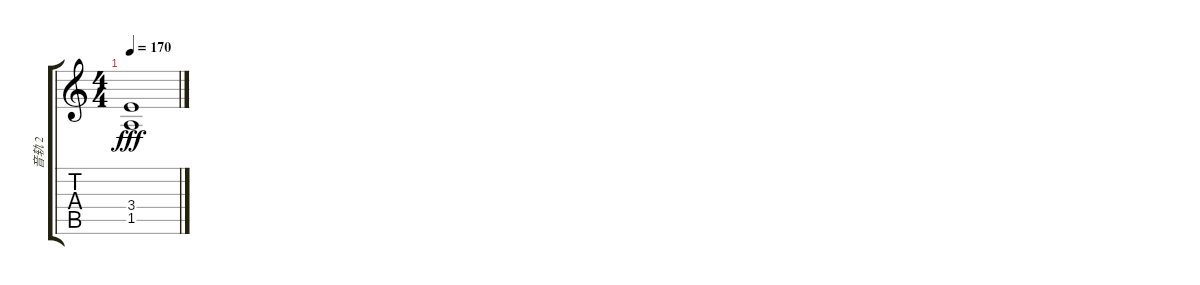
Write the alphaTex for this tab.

\track ("音轨 2" "音轨 2") {instrument distortionguitar}
\staff {score tabs}
\tuning (Eb4 Bb3 Gb3 Db3 Ab2 Eb2) {hide}
\ts (4 4)
\tempo 170
\clef g2
\ks c
(3.4 1.5).1{dy fff}
